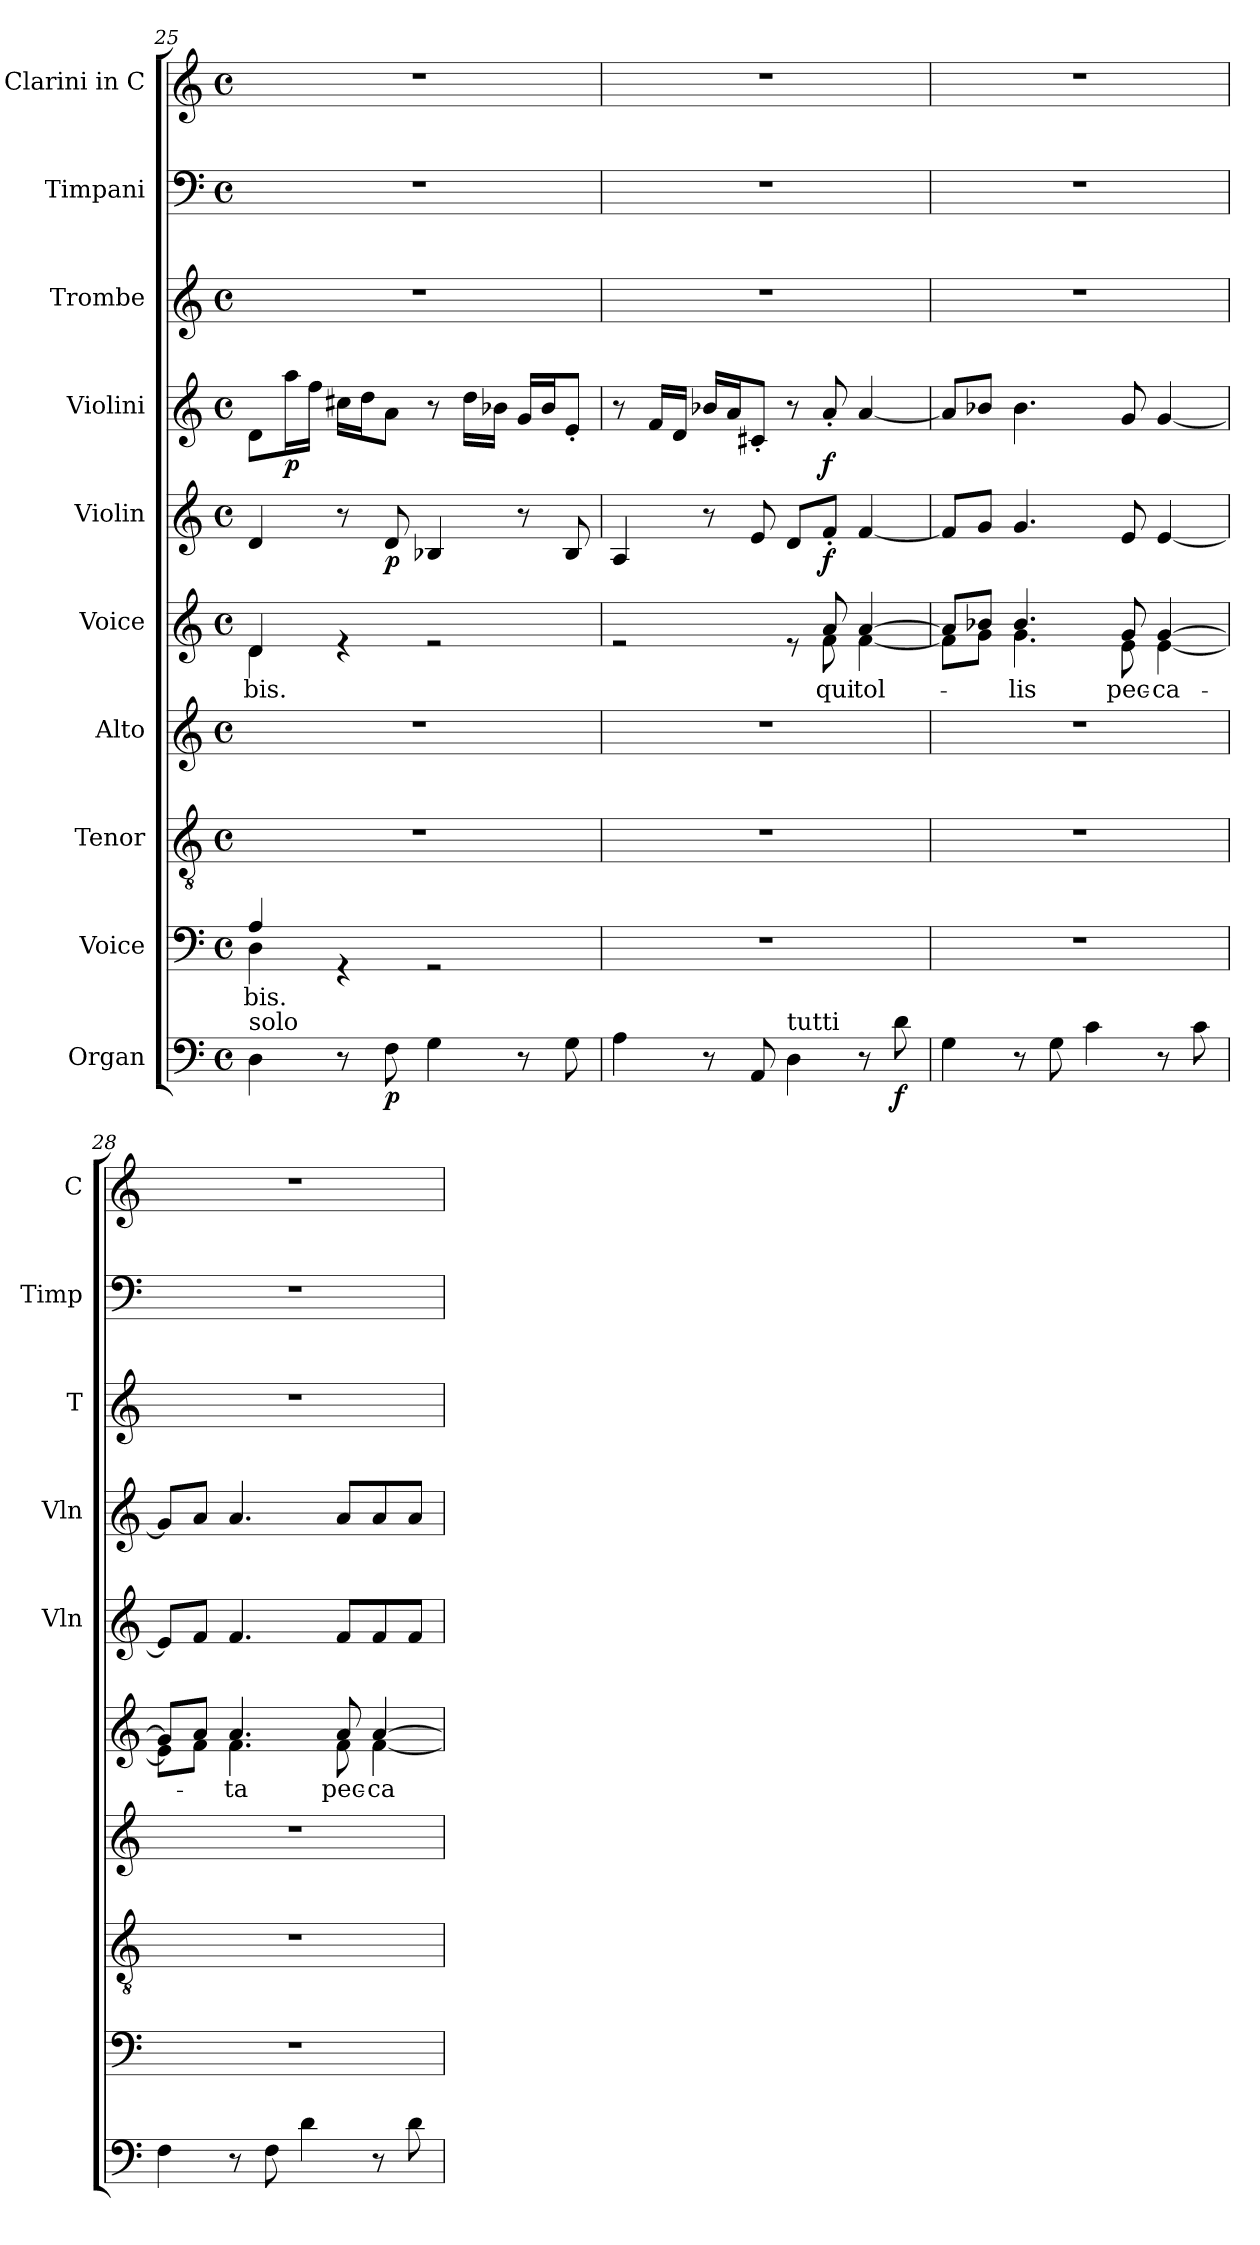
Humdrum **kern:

**kern	**dynam	**kern	**text	**kern	**kern	**kern	**text	**kern	**dynam	**kern	**dynam	**kern	**kern	**kern
*part10	*part10	*part9	*part9	*part8	*part7	*part6	*part6	*part5	*part5	*part4	*part4	*part3	*part2	*part1
*staff10	*staff10	*staff9	*staff9	*staff8	*staff7	*staff6	*staff6	*staff5	*staff5	*staff4	*staff4	*staff3	*staff2	*staff1
*I"Organ	*	*I"Voice	*	*I"Tenor	*I"Alto	*I"Voice	*	*I"Violin	*	*I"Violini	*	*I"Trombe	*I"Timpani	*I"Clarini in C
*	*	*	*	*	*	*	*	*I'Vln	*	*I'Vln	*	*I'T	*I'Timp	*I'C
*clefF4	*	*clefF4	*	*clefGv2	*clefG2	*clefG2	*	*clefG2	*	*clefG2	*	*clefG2	*clefF4	*clefG2
*k[]	*	*k[]	*	*k[]	*k[]	*k[]	*	*k[]	*	*k[]	*	*k[]	*k[]	*k[]
*M4/4	*	*M4/4	*	*M4/4	*M4/4	*M4/4	*	*M4/4	*	*M4/4	*	*M4/4	*M4/4	*M4/4
*met(c)	*	*met(c)	*	*met(c)	*met(c)	*met(c)	*	*met(c)	*	*met(c)	*	*met(c)	*met(c)	*met(c)
=25	=25	=25	=25	=25	=25	=25	=25	=25	=25	=25	=25	=25	=25	=25
*	*	*^	*	*	*	*	*	*	*	*	*	*	*	*
!LO:TX:a:t=solo	!	!	!	!	!	!	!	!	!	!	!	!	!	!	!
!	!	!	!	!LO:LY:b	!	!	!	!LO:LY:b	!	!	!	!	!	!	!
*	*	*	*	*	*	*	*^	*	*	*	*	*	*	*	*
4D\	.	4A/	4D\	-bis.	1r	1r	4d/	4d\	-bis.	4d/	.	8d\L	.	1r	1r	1r
!	!	!	!	!	!	!	!	!	!	!	!	!	!LO:DY:b	!	!	!
.	.	.	.	.	.	.	.	.	.	.	.	16aa\L	p	.	.	.
.	.	.	.	.	.	.	.	.	.	.	.	16ff\JJ	.	.	.	.
8r	.	4rGG	2.ryy	.	.	.	4re	2.ryy	.	8r	.	16cc#X\LL	.	.	.	.
.	.	.	.	.	.	.	.	.	.	.	.	16dd\J	.	.	.	.
!	!LO:DY:b	!	!	!	!	!	!	!	!	!	!LO:DY:b	!	!	!	!	!
8F\	p	.	.	.	.	.	.	.	.	8d/	p	8a\J	.	.	.	.
4G\	.	2rGG	.	.	.	.	2re	.	.	4B-X/	.	8r	.	.	.	.
.	.	.	.	.	.	.	.	.	.	.	.	16dd\LL	.	.	.	.
.	.	.	.	.	.	.	.	.	.	.	.	16b-X\JJ	.	.	.	.
8r	.	.	.	.	.	.	.	.	.	8r	.	16g/LL	.	.	.	.
.	.	.	.	.	.	.	.	.	.	.	.	16b-/J	.	.	.	.
8G\	.	.	.	.	.	.	.	.	.	8B-/	.	8e'/J	.	.	.	.
*	*	*v	*v	*	*	*	*	*	*	*	*	*	*	*	*	*
=26	=26	=26	=26	=26	=26	=26	=26	=26	=26	=26	=26	=26	=26	=26	=26
4A\	.	1r	.	1r	1r	2re	8ryy	.	4A/	.	8r	.	1r	1r	1r
*	*	*	*	*	*	*v	*v	*	*	*	*	*	*	*	*
.	.	.	.	.	.	.	.	.	.	16f/LL	.	.	.	.
.	.	.	.	.	.	.	.	.	.	16d/JJ	.	.	.	.
8r	.	.	.	.	.	.	.	8r	.	16b-X/LL	.	.	.	.
.	.	.	.	.	.	.	.	.	.	16a/J	.	.	.	.
8AA/	.	.	.	.	.	.	.	8e/	.	8c#X'/J	.	.	.	.
!LO:TX:a:t=tutti	!	!	!	!	!	!	!	!	!	!	!	!	!	!
4D\	.	.	.	.	.	8re	.	8d/L	.	8r	.	.	.	.
!	!	!	!	!	!	!	!LO:LY:b	!	!LO:DY:b	!	!LO:DY:b	!	!	!
*	*	*	*	*	*	*^	*	*	*	*	*	*	*	*
.	.	.	.	.	.	8a/	8f\	qui	8f'/J	f	8a'/	f	.	.	.
!	!	!	!	!	!	!	!	!LO:LY:b	!	!	!	!	!	!	!
8r	.	.	.	.	.	[4a/	[4f\	tol-	[4f/	.	[4a/	.	.	.	.
!	!LO:DY:b	!	!	!	!	!	!	!	!	!	!	!	!	!	!
8d\	f	.	.	.	.	.	.	.	.	.	.	.	.	.	.
!!LO:PB:g=z
=27	=27	=27	=27	=27	=27	=27	=27	=27	=27	=27	=27	=27	=27	=27	=27
4G\	.	1r	.	1r	1r	8a/L]	8f\L]	.	8f/L]	.	8a/L]	.	1r	1r	1r
.	.	.	.	.	.	8b-X/J	8g\J	.	8g/J	.	8b-X/J	.	.	.	.
!	!	!	!	!	!	!	!	!LO:LY:b	!	!	!	!	!	!	!
8r	.	.	.	.	.	4.b-/	4.g\	-lis	4.g/	.	4.b-\	.	.	.	.
8G\	.	.	.	.	.	.	.	.	.	.	.	.	.	.	.
4c\	.	.	.	.	.	.	.	.	.	.	.	.	.	.	.
!	!	!	!	!	!	!	!	!LO:LY:b	!	!	!	!	!	!	!
.	.	.	.	.	.	8g/	8e\	pec-	8e/	.	8g/	.	.	.	.
!	!	!	!	!	!	!	!	!LO:LY:b	!	!	!	!	!	!	!
8r	.	.	.	.	.	[4g/	[4e\	-ca-	[4e/	.	[4g/	.	.	.	.
8c\	.	.	.	.	.	.	.	.	.	.	.	.	.	.	.
=28	=28	=28	=28	=28	=28	=28	=28	=28	=28	=28	=28	=28	=28	=28	=28
4F\	.	1r	.	1r	1r	8g/L]	8e\L]	.	8e/L]	.	8g/L]	.	1r	1r	1r
.	.	.	.	.	.	8a/J	8f\J	.	8f/J	.	8a/J	.	.	.	.
!	!	!	!	!	!	!	!	!LO:LY:b	!	!	!	!	!	!	!
8r	.	.	.	.	.	4.a/	4.f\	-ta	4.f/	.	4.a/	.	.	.	.
8F\	.	.	.	.	.	.	.	.	.	.	.	.	.	.	.
4d\	.	.	.	.	.	.	.	.	.	.	.	.	.	.	.
!	!	!	!	!	!	!	!	!LO:LY:b	!	!	!	!	!	!	!
.	.	.	.	.	.	8a/	8f\	pec-	8f/L	.	8a/L	.	.	.	.
!	!	!	!	!	!	!	!	!LO:LY:b	!	!	!	!	!	!	!
8r	.	.	.	.	.	[4a/	[4f\	-ca	8f/	.	8a/	.	.	.	.
8d\	.	.	.	.	.	.	.	.	8f/J	.	8a/J	.	.	.	.
*	*	*	*	*	*	*v	*v	*	*	*	*	*	*	*	*
=	=	=	=	=	=	=	=	=	=	=	=	=	=	=
*-	*-	*-	*-	*-	*-	*-	*-	*-	*-	*-	*-	*-	*-	*-
